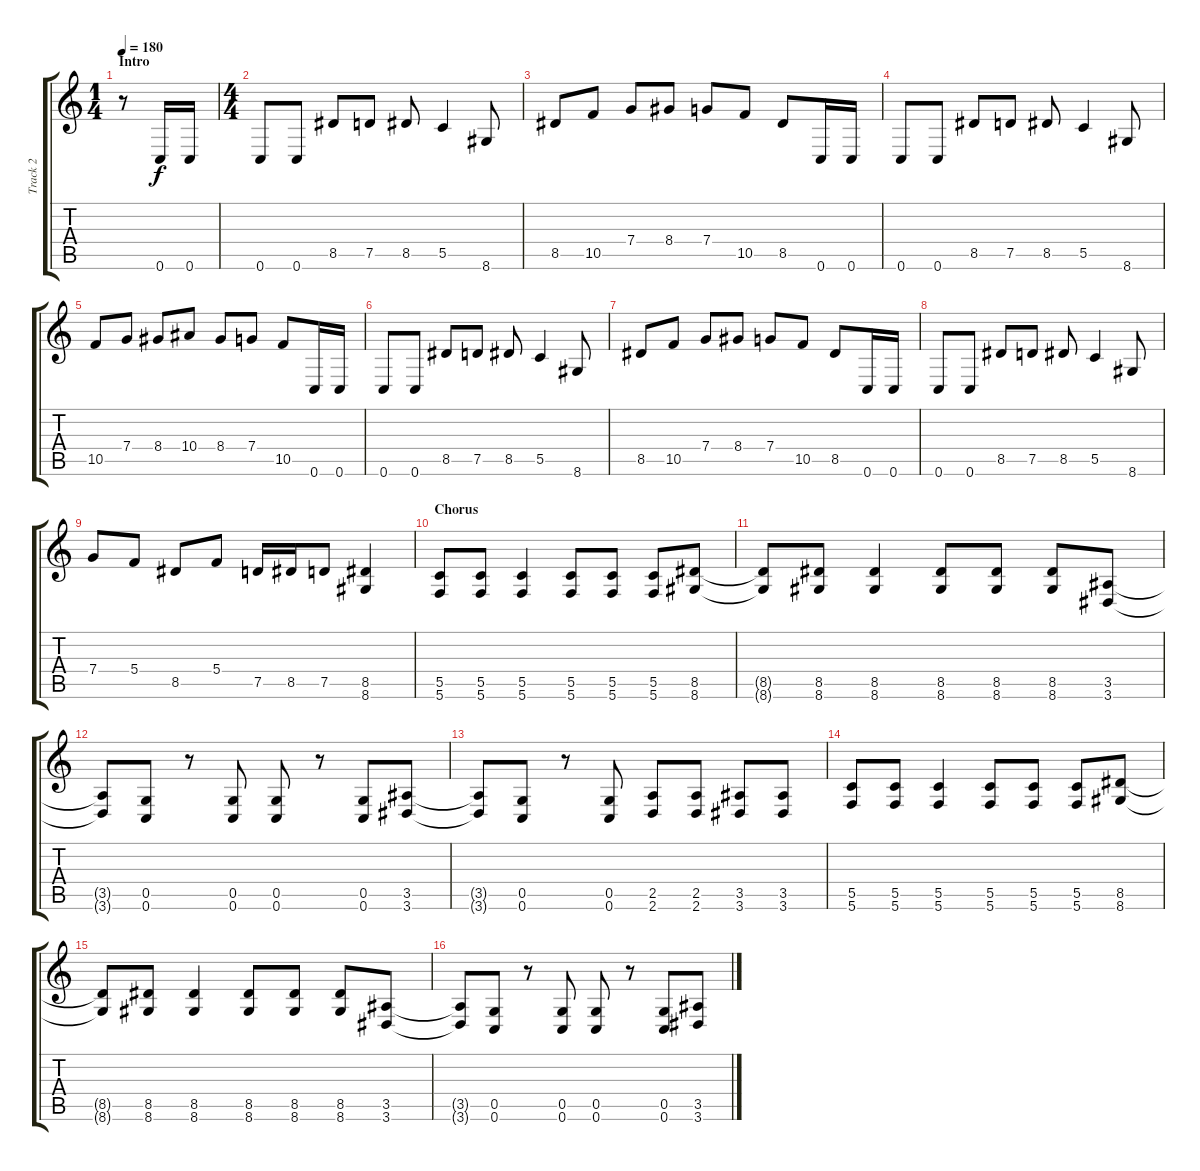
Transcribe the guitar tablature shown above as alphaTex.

\track ("Track 2" "Track 2") {instrument distortionguitar}
\staff {score tabs}
\tuning (D4 A3 F3 C3 G2 C2) {hide}
\ts (1 4)
\section ("" "Intro")
\tempo 180
\clef g2
\ks c
r.8{dy f instrument distortionguitar} 0.6.16 0.6.16 |
\ts (4 4)
0.6.8 0.6.8 8.5.8 7.5.8 8.5.8 5.5.4 8.6.8 |
8.5.8 10.5.8 7.4.8 8.4.8 7.4.8 10.5.8 8.5.8 0.6.16 0.6.16 |
0.6.8 0.6.8 8.5.8 7.5.8 8.5.8 5.5.4 8.6.8 |
10.5.8 7.4.8 8.4.8 10.4.8 8.4.8 7.4.8 10.5.8 0.6.16 0.6.16 |
0.6.8 0.6.8 8.5.8 7.5.8 8.5.8 5.5.4 8.6.8 |
8.5.8 10.5.8 7.4.8 8.4.8 7.4.8 10.5.8 8.5.8 0.6.16 0.6.16 |
0.6.8 0.6.8 8.5.8 7.5.8 8.5.8 5.5.4 8.6.8 |
7.4.8 5.4.8 8.5.8 5.4.8 7.5.16 8.5.16 7.5.8 (8.5 8.6).4 |
\section ("" "Chorus")
(5.5 5.6).8 (5.5 5.6).8 (5.5 5.6).4 (5.5 5.6).8 (5.5 5.6).8 (5.5 5.6).8 (8.5 8.6).8 |
(8.5{t} 8.6{t}).8 (8.5 8.6).8 (8.5 8.6).4 (8.5 8.6).8 (8.5 8.6).8 (8.5 8.6).8 (3.5 3.6).8 |
(3.5{t} 3.6{t}).8 (0.5 0.6).8 r.8 (0.5 0.6).8 (0.5 0.6).8 r.8 (0.5 0.6).8 (3.5 3.6).8 |
(3.5{t} 3.6{t}).8 (0.5 0.6).8 r.8 (0.5 0.6).8 (2.5 2.6).8 (2.5 2.6).8 (3.5 3.6).8 (3.5 3.6).8 |
(5.5 5.6).8 (5.5 5.6).8 (5.5 5.6).4 (5.5 5.6).8 (5.5 5.6).8 (5.5 5.6).8 (8.5 8.6).8 |
(8.5{t} 8.6{t}).8 (8.5 8.6).8 (8.5 8.6).4 (8.5 8.6).8 (8.5 8.6).8 (8.5 8.6).8 (3.5 3.6).8 |
(3.5{t} 3.6{t}).8 (0.5 0.6).8 r.8 (0.5 0.6).8 (0.5 0.6).8 r.8 (0.5 0.6).8 (3.5 3.6).8
